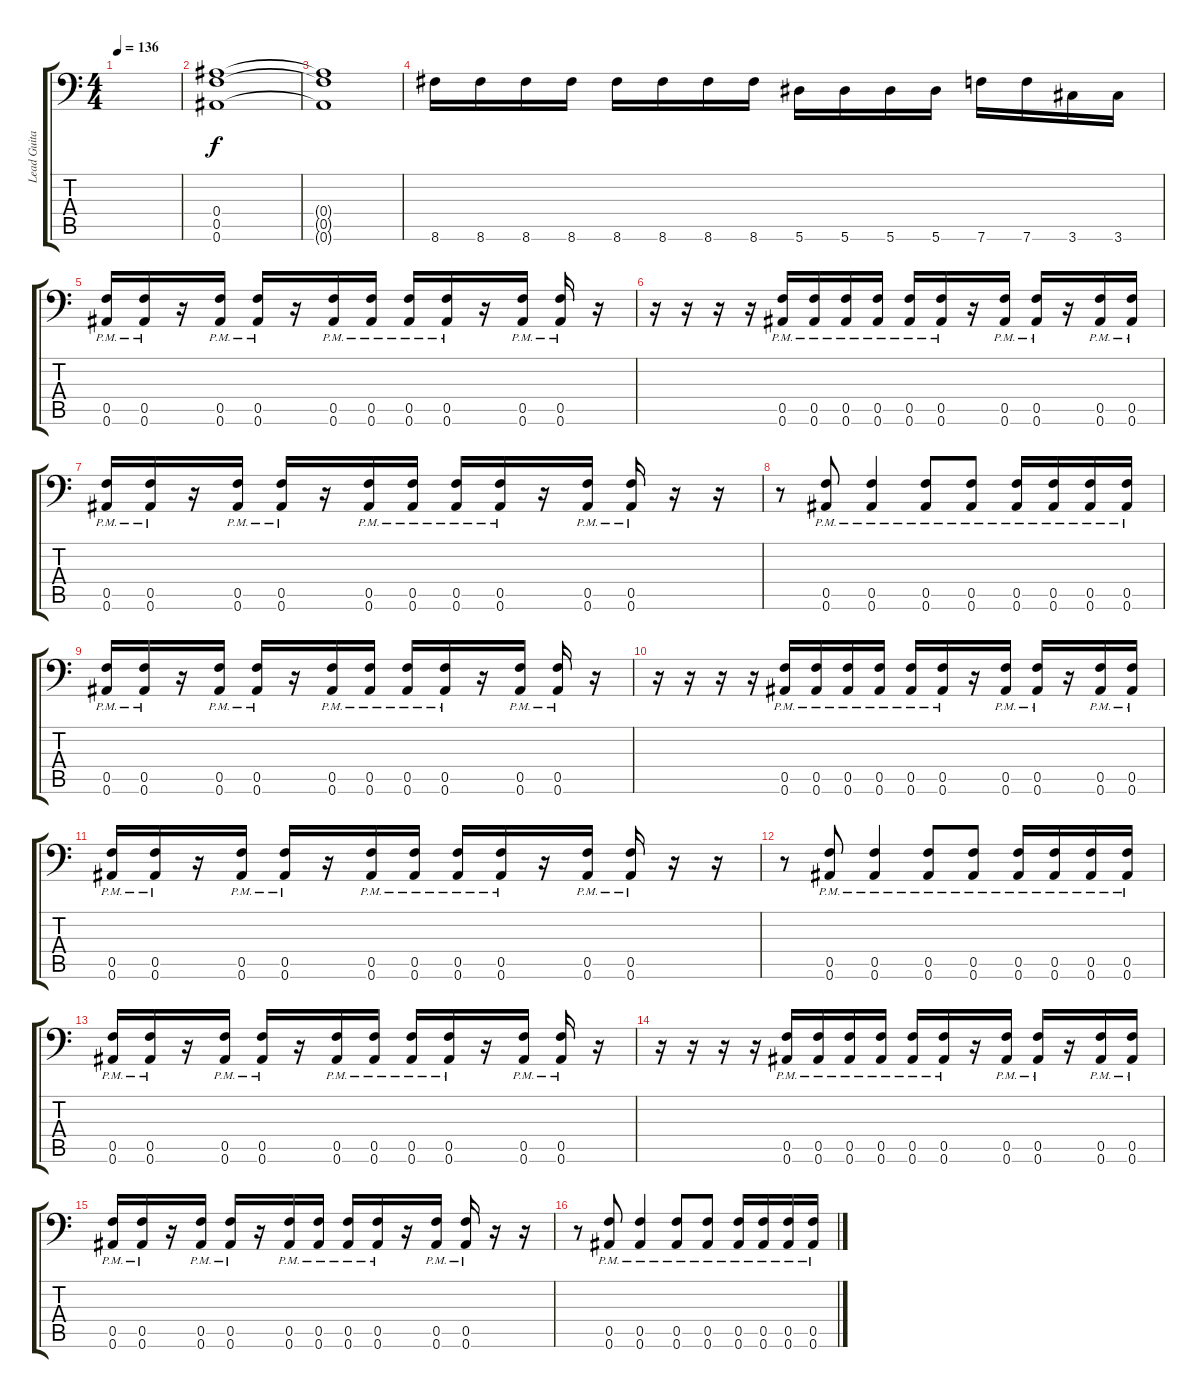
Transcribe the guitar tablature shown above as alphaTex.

\track ("Lead Guitar" "Lead Guita") {instrument distortionguitar}
\staff {score tabs}
\tuning (C4 G3 Eb3 Bb2 F2 Bb1) {hide}
\ts (4 4)
\tempo 136
\clef f4
\ks c
|
(0.4 0.5 0.6).1 |
(0.4{t} 0.5{t} 0.6{t}).1 |
8.6.16 8.6.16 8.6.16 8.6.16 8.6.16 8.6.16 8.6.16 8.6.16 5.6.16 5.6.16 5.6.16 5.6.16 7.6.16 7.6.16 3.6.16 3.6.16 |
(0.5{pm} 0.6{pm}).16 (0.5{pm} 0.6{pm}).16 r.16 (0.5{pm} 0.6{pm}).16 (0.5{pm} 0.6{pm}).16 r.16 (0.5{pm} 0.6{pm}).16 (0.5{pm} 0.6{pm}).16 (0.5{pm} 0.6{pm}).16 (0.5{pm} 0.6{pm}).16 r.16 (0.5{pm} 0.6{pm}).16 (0.5{pm} 0.6{pm}).16 r.16 |
r.16 r.16 r.16 r.16 (0.5{pm} 0.6{pm}).16 (0.5{pm} 0.6{pm}).16 (0.5{pm} 0.6{pm}).16 (0.5{pm} 0.6{pm}).16 (0.5{pm} 0.6{pm}).16 (0.5{pm} 0.6{pm}).16 r.16 (0.5{pm} 0.6{pm}).16 (0.5{pm} 0.6{pm}).16 r.16 (0.5{pm} 0.6{pm}).16 (0.5{pm} 0.6{pm}).16 |
(0.5{pm} 0.6{pm}).16 (0.5{pm} 0.6{pm}).16 r.16 (0.5{pm} 0.6{pm}).16 (0.5{pm} 0.6{pm}).16 r.16 (0.5{pm} 0.6{pm}).16 (0.5{pm} 0.6{pm}).16 (0.5{pm} 0.6{pm}).16 (0.5{pm} 0.6{pm}).16 r.16 (0.5{pm} 0.6{pm}).16 (0.5{pm} 0.6{pm}).16 r.16 r.16 |
r.8 (0.5{pm} 0.6{pm}).8 (0.5{pm} 0.6{pm}).4 (0.5{pm} 0.6{pm}).8 (0.5{pm} 0.6{pm}).8 (0.5{pm} 0.6{pm}).16 (0.5{pm} 0.6{pm}).16 (0.5{pm} 0.6{pm}).16 (0.5{pm} 0.6{pm}).16 |
(0.5{pm} 0.6{pm}).16 (0.5{pm} 0.6{pm}).16 r.16 (0.5{pm} 0.6{pm}).16 (0.5{pm} 0.6{pm}).16 r.16 (0.5{pm} 0.6{pm}).16 (0.5{pm} 0.6{pm}).16 (0.5{pm} 0.6{pm}).16 (0.5{pm} 0.6{pm}).16 r.16 (0.5{pm} 0.6{pm}).16 (0.5{pm} 0.6{pm}).16 r.16 |
r.16 r.16 r.16 r.16 (0.5{pm} 0.6{pm}).16 (0.5{pm} 0.6{pm}).16 (0.5{pm} 0.6{pm}).16 (0.5{pm} 0.6{pm}).16 (0.5{pm} 0.6{pm}).16 (0.5{pm} 0.6{pm}).16 r.16 (0.5{pm} 0.6{pm}).16 (0.5{pm} 0.6{pm}).16 r.16 (0.5{pm} 0.6{pm}).16 (0.5{pm} 0.6{pm}).16 |
(0.5{pm} 0.6{pm}).16 (0.5{pm} 0.6{pm}).16 r.16 (0.5{pm} 0.6{pm}).16 (0.5{pm} 0.6{pm}).16 r.16 (0.5{pm} 0.6{pm}).16 (0.5{pm} 0.6{pm}).16 (0.5{pm} 0.6{pm}).16 (0.5{pm} 0.6{pm}).16 r.16 (0.5{pm} 0.6{pm}).16 (0.5{pm} 0.6{pm}).16 r.16 r.16 |
r.8 (0.5{pm} 0.6{pm}).8 (0.5{pm} 0.6{pm}).4 (0.5{pm} 0.6{pm}).8 (0.5{pm} 0.6{pm}).8 (0.5{pm} 0.6{pm}).16 (0.5{pm} 0.6{pm}).16 (0.5{pm} 0.6{pm}).16 (0.5{pm} 0.6{pm}).16 |
(0.5{pm} 0.6{pm}).16 (0.5{pm} 0.6{pm}).16 r.16 (0.5{pm} 0.6{pm}).16 (0.5{pm} 0.6{pm}).16 r.16 (0.5{pm} 0.6{pm}).16 (0.5{pm} 0.6{pm}).16 (0.5{pm} 0.6{pm}).16 (0.5{pm} 0.6{pm}).16 r.16 (0.5{pm} 0.6{pm}).16 (0.5{pm} 0.6{pm}).16 r.16 |
r.16 r.16 r.16 r.16 (0.5{pm} 0.6{pm}).16 (0.5{pm} 0.6{pm}).16 (0.5{pm} 0.6{pm}).16 (0.5{pm} 0.6{pm}).16 (0.5{pm} 0.6{pm}).16 (0.5{pm} 0.6{pm}).16 r.16 (0.5{pm} 0.6{pm}).16 (0.5{pm} 0.6{pm}).16 r.16 (0.5{pm} 0.6{pm}).16 (0.5{pm} 0.6{pm}).16 |
(0.5{pm} 0.6{pm}).16 (0.5{pm} 0.6{pm}).16 r.16 (0.5{pm} 0.6{pm}).16 (0.5{pm} 0.6{pm}).16 r.16 (0.5{pm} 0.6{pm}).16 (0.5{pm} 0.6{pm}).16 (0.5{pm} 0.6{pm}).16 (0.5{pm} 0.6{pm}).16 r.16 (0.5{pm} 0.6{pm}).16 (0.5{pm} 0.6{pm}).16 r.16 r.16 |
r.8 (0.5{pm} 0.6{pm}).8 (0.5{pm} 0.6{pm}).4 (0.5{pm} 0.6{pm}).8 (0.5{pm} 0.6{pm}).8 (0.5{pm} 0.6{pm}).16 (0.5{pm} 0.6{pm}).16 (0.5{pm} 0.6{pm}).16 (0.5{pm} 0.6{pm}).16
